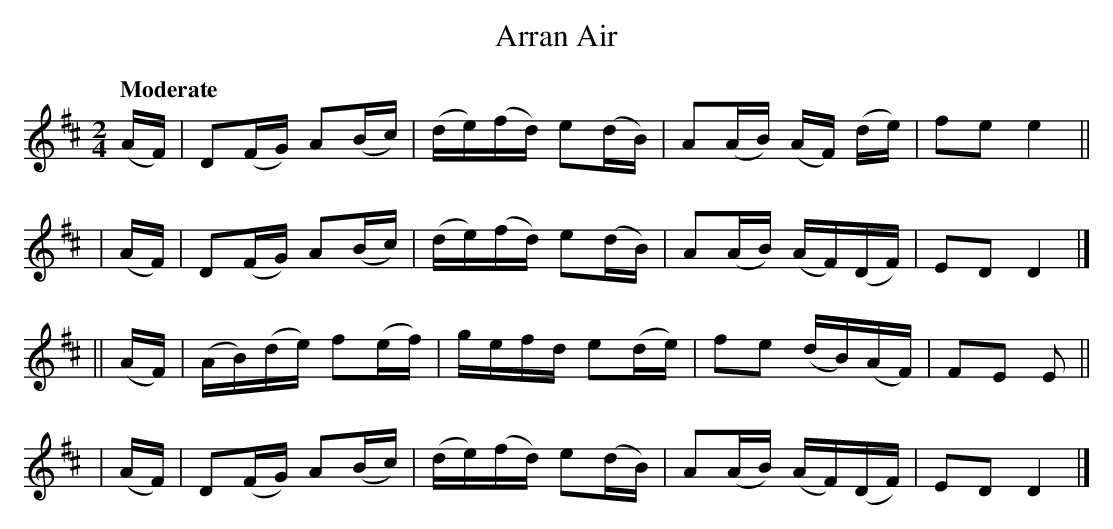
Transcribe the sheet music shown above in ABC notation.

X:1
T: Arran Air
Q: "Moderate"
M: 2/4
L: 1/16
K: D
  (AF) | D2(FG) A2(Bc) | (de)(fd) e2(dB) | A2(AB) (AF) (de) | f2e2 e4 ||
| (AF) | D2(FG) A2(Bc) | (de)(fd) e2(dB) | A2(AB) (AF)(DF) | E2D2 D4 |]
||(AF) | (AB)(de) f2(ef) | gefd e2(de) | f2e2 (dB)(AF) | F2E2 E2 ||
| (AF) | D2(FG) A2(Bc) | (de)(fd) e2(dB) | A2(AB) (AF)(DF) | E2D2 D4 |]
